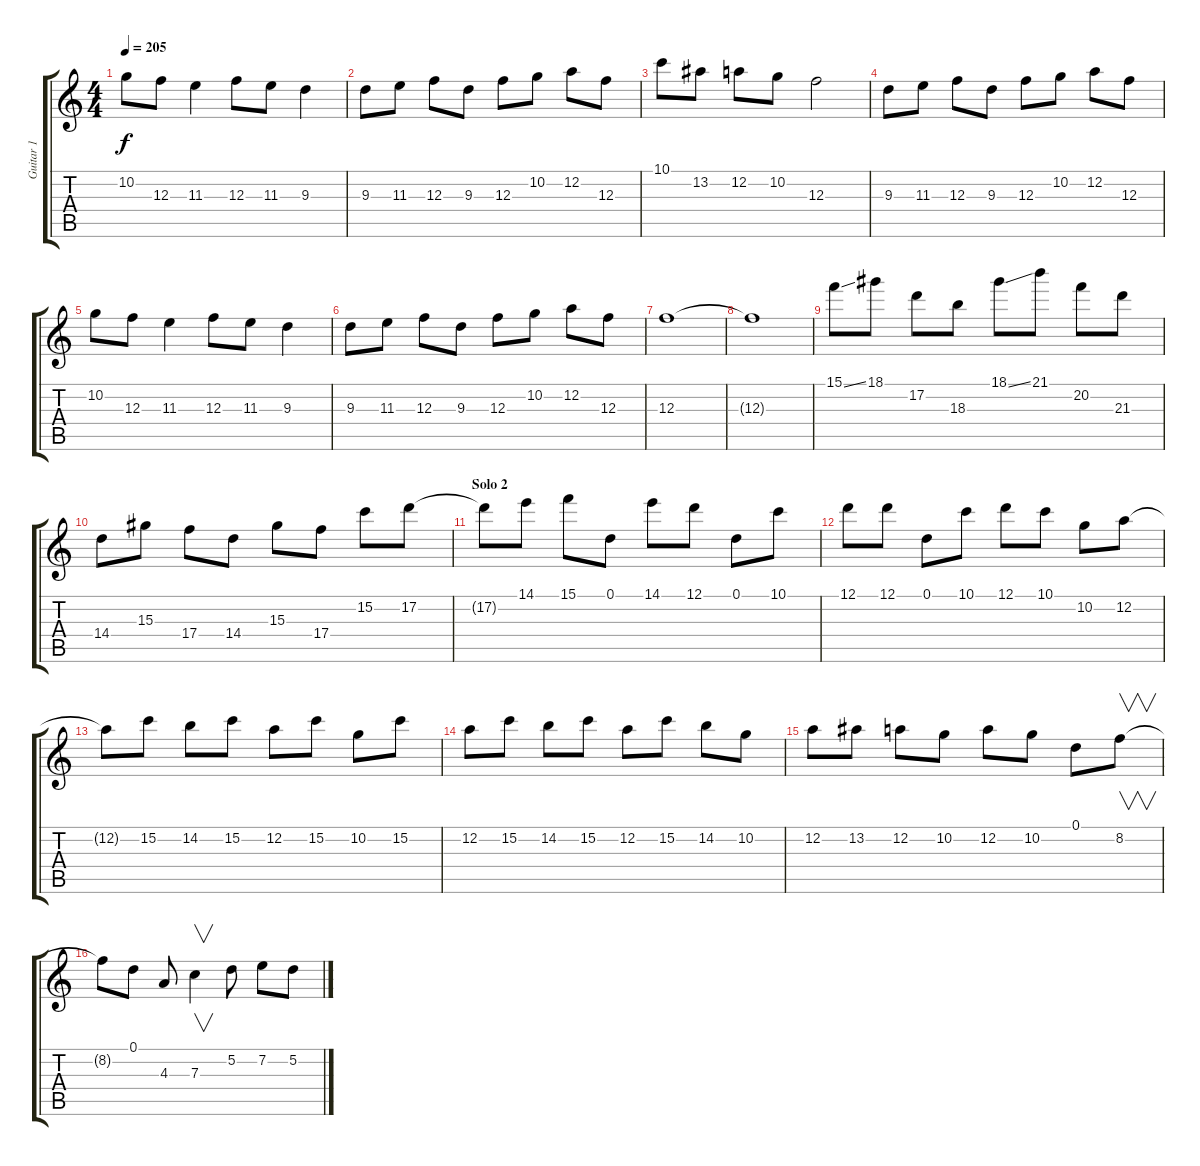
\track ("Guitar 1" "Guitar 1") {instrument distortionguitar}
\staff {score tabs}
\tuning (D4 A3 F3 C3 G2 D2) {hide}
\ts (4 4)
\tempo 205
\clef g2
\ks c
10.2.8{dy f} 12.3.8 11.3.4 12.3.8 11.3.8 9.3.4 |
9.3.8 11.3.8 12.3.8 9.3.8 12.3.8 10.2.8 12.2.8 12.3.8 |
10.1.8 13.2.8 12.2.8 10.2.8 12.3.2 |
9.3.8 11.3.8 12.3.8 9.3.8 12.3.8 10.2.8 12.2.8 12.3.8 |
10.2.8 12.3.8 11.3.4 12.3.8 11.3.8 9.3.4 |
9.3.8 11.3.8 12.3.8 9.3.8 12.3.8 10.2.8 12.2.8 12.3.8 |
12.3.1 |
12.3{t}.1 |
15.1{ss}.8 18.1.8 17.2.8 18.3.8 18.1{ss}.8 21.1.8 20.2.8 21.3.8 |
14.4.8 15.3.8 17.4.8 14.4.8 15.3.8 17.4.8 15.2.8 17.2.8 |
\section ("" "Solo 2")
17.2{t}.8 14.1.8 15.1.8 0.1.8 14.1.8 12.1.8 0.1.8 10.1.8 |
12.1.8 12.1.8 0.1.8 10.1.8 12.1.8 10.1.8 10.2.8 12.2.8 |
12.2{t}.8 15.2.8 14.2.8 15.2.8 12.2.8 15.2.8 10.2.8 15.2.8 |
12.2.8 15.2.8 14.2.8 15.2.8 12.2.8 15.2.8 14.2.8 10.2.8 |
12.2.8 13.2.8 12.2.8 10.2.8 12.2.8 10.2.8 0.1.8 8.2.8{v} |
8.2{t}.8 0.1.8 4.3.8 7.3.4{v} 5.2.8 7.2.8 5.2.8
